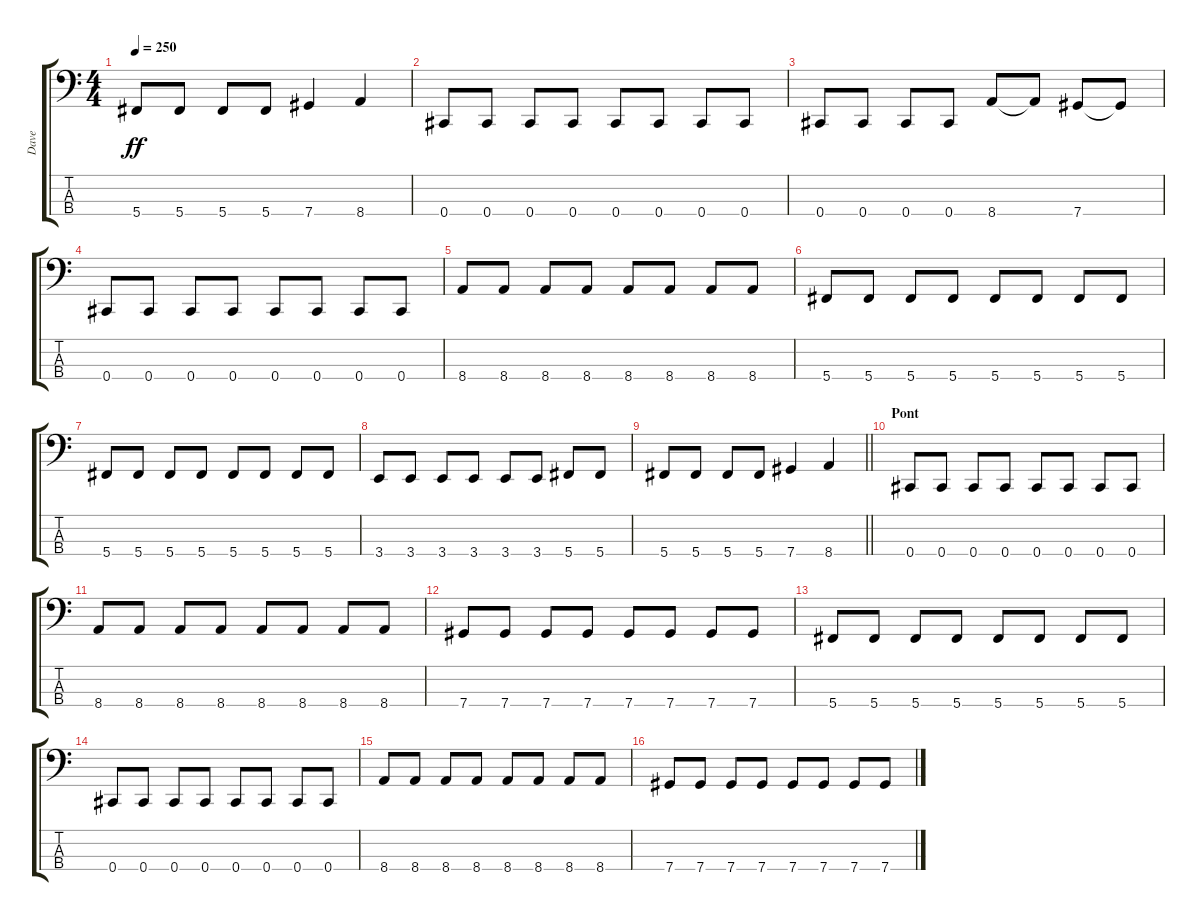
\track ("Dave" "Dave") {instrument electricbassfinger}
\staff {score tabs}
\tuning (E2 B1 Gb1 Db1) {hide}
\ts (4 4)
\tempo 250
\clef f4
\ks c
5.4.8{dy ff} 5.4.8 5.4.8 5.4.8 7.4.4 8.4.4 |
0.4.8 0.4.8 0.4.8 0.4.8 0.4.8 0.4.8 0.4.8 0.4.8 |
0.4.8 0.4.8 0.4.8 0.4.8 8.4.8 8.4{t}.8 7.4.8 7.4{t}.8 |
0.4.8 0.4.8 0.4.8 0.4.8 0.4.8 0.4.8 0.4.8 0.4.8 |
8.4.8 8.4.8 8.4.8 8.4.8 8.4.8 8.4.8 8.4.8 8.4.8 |
5.4.8 5.4.8 5.4.8 5.4.8 5.4.8 5.4.8 5.4.8 5.4.8 |
5.4.8 5.4.8 5.4.8 5.4.8 5.4.8 5.4.8 5.4.8 5.4.8 |
3.4.8 3.4.8 3.4.8 3.4.8 3.4.8 3.4.8 5.4.8 5.4.8 |
\barLineRight lightlight
5.4.8 5.4.8 5.4.8 5.4.8 7.4.4 8.4.4 |
\section ("" "Pont")
0.4.8 0.4.8 0.4.8 0.4.8 0.4.8 0.4.8 0.4.8 0.4.8 |
8.4.8 8.4.8 8.4.8 8.4.8 8.4.8 8.4.8 8.4.8 8.4.8 |
7.4.8 7.4.8 7.4.8 7.4.8 7.4.8 7.4.8 7.4.8 7.4.8 |
5.4.8 5.4.8 5.4.8 5.4.8 5.4.8 5.4.8 5.4.8 5.4.8 |
0.4.8 0.4.8 0.4.8 0.4.8 0.4.8 0.4.8 0.4.8 0.4.8 |
8.4.8 8.4.8 8.4.8 8.4.8 8.4.8 8.4.8 8.4.8 8.4.8 |
7.4.8 7.4.8 7.4.8 7.4.8 7.4.8 7.4.8 7.4.8 7.4.8
